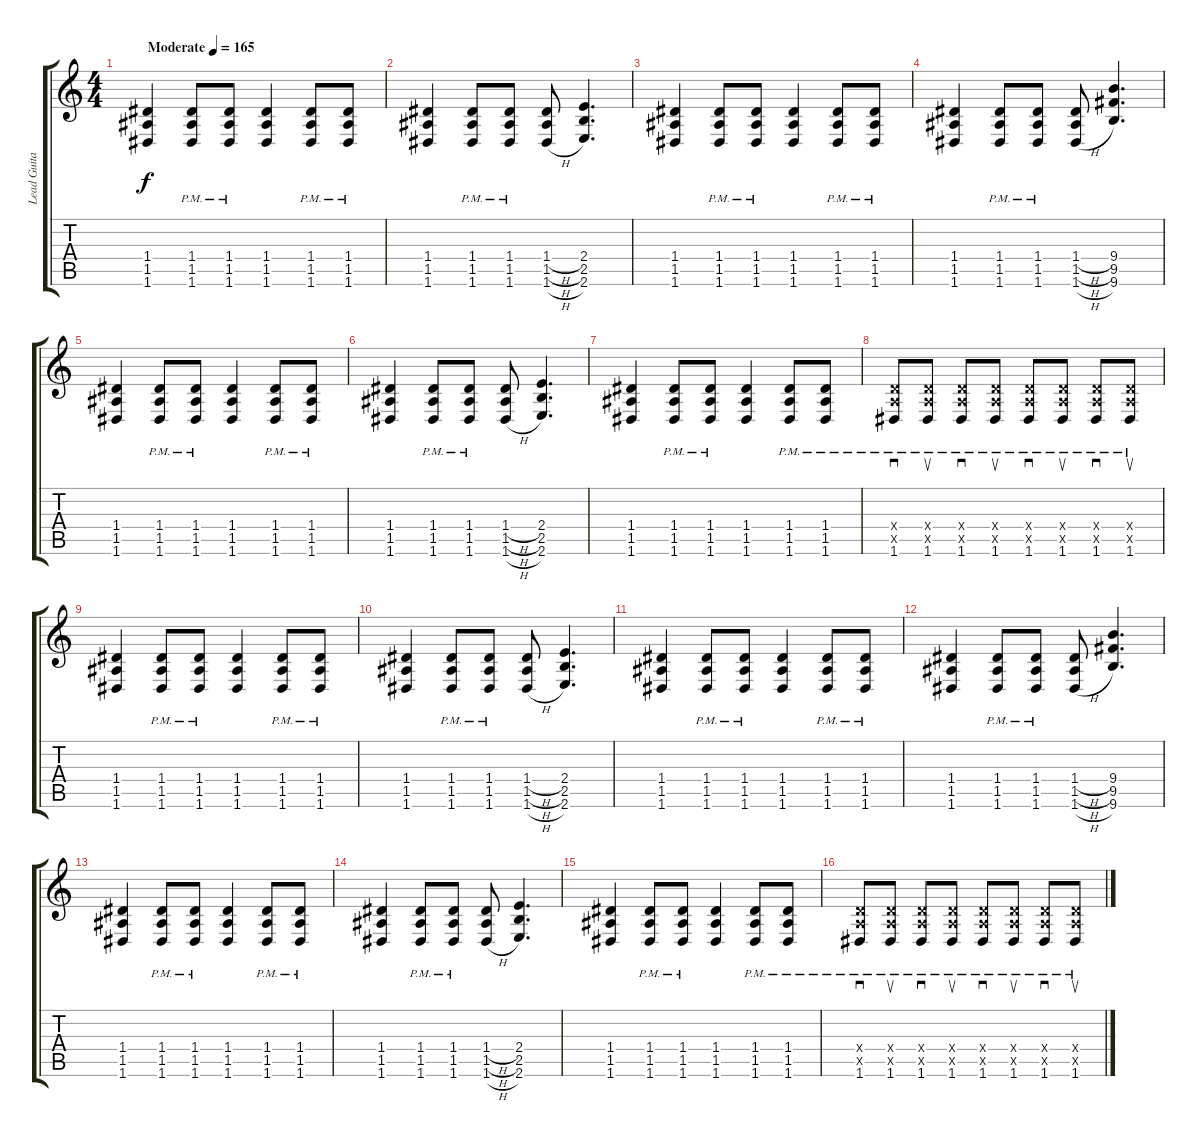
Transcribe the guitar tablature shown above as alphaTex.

\track ("Lead Guitar" "Lead Guita") {instrument overdrivenguitar}
\staff {score tabs}
\tuning (E4 B3 G3 D3 A2 D2) {hide}
\ts (4 4)
\tempo (165 "Moderate")
\clef g2
\ks c
(1.4 1.5 1.6).4{dy f instrument overdrivenguitar} (1.4{pm} 1.5{pm} 1.6{pm}).8 (1.4{pm} 1.5{pm} 1.6{pm}).8 (1.4 1.5 1.6).4 (1.4{pm} 1.5{pm} 1.6{pm}).8 (1.4{pm} 1.5{pm} 1.6{pm}).8 |
(1.4 1.5 1.6).4 (1.4{pm} 1.5{pm} 1.6{pm}).8 (1.4{pm} 1.5{pm} 1.6{pm}).8 (1.4{h} 1.5{h} 1.6{h}).8 (2.4 2.5 2.6).4{d} |
(1.4 1.5 1.6).4 (1.4{pm} 1.5{pm} 1.6{pm}).8 (1.4{pm} 1.5{pm} 1.6{pm}).8 (1.4 1.5 1.6).4 (1.4{pm} 1.5{pm} 1.6{pm}).8 (1.4{pm} 1.5{pm} 1.6{pm}).8 |
(1.4 1.5 1.6).4 (1.4{pm} 1.5{pm} 1.6{pm}).8 (1.4{pm} 1.5{pm} 1.6{pm}).8 (1.4{h} 1.5{h} 1.6{h}).8 (9.4 9.5 9.6).4{d} |
(1.4 1.5 1.6).4 (1.4{pm} 1.5{pm} 1.6{pm}).8 (1.4{pm} 1.5{pm} 1.6{pm}).8 (1.4 1.5 1.6).4 (1.4{pm} 1.5{pm} 1.6{pm}).8 (1.4{pm} 1.5{pm} 1.6{pm}).8 |
(1.4 1.5 1.6).4 (1.4{pm} 1.5{pm} 1.6{pm}).8 (1.4{pm} 1.5{pm} 1.6{pm}).8 (1.4{h} 1.5{h} 1.6{h}).8 (2.4 2.5 2.6).4{d} |
(1.4 1.5 1.6).4 (1.4{pm} 1.5{pm} 1.6{pm}).8 (1.4{pm} 1.5{pm} 1.6{pm}).8 (1.4 1.5 1.6).4 (1.4{pm} 1.5{pm} 1.6{pm}).8 (1.4{pm} 1.5{pm} 1.6{pm}).8 |
(0.4{x} 0.5{x} 1.6{pm}).8{sd} (0.4{x} 0.5{x} 1.6{pm}).8{su} (0.4{x} 0.5{x} 1.6{pm}).8{sd} (0.4{x} 0.5{x} 1.6{pm}).8{su} (0.4{x} 0.5{x} 1.6{pm}).8{sd} (0.4{x} 0.5{x} 1.6{pm}).8{su} (0.4{x} 0.5{x} 1.6{pm}).8{sd} (0.4{x} 0.5{x} 1.6{pm}).8{su} |
(1.4 1.5 1.6).4 (1.4{pm} 1.5{pm} 1.6{pm}).8 (1.4{pm} 1.5{pm} 1.6{pm}).8 (1.4 1.5 1.6).4 (1.4{pm} 1.5{pm} 1.6{pm}).8 (1.4{pm} 1.5{pm} 1.6{pm}).8 |
(1.4 1.5 1.6).4 (1.4{pm} 1.5{pm} 1.6{pm}).8 (1.4{pm} 1.5{pm} 1.6{pm}).8 (1.4{h} 1.5{h} 1.6{h}).8 (2.4 2.5 2.6).4{d} |
(1.4 1.5 1.6).4 (1.4{pm} 1.5{pm} 1.6{pm}).8 (1.4{pm} 1.5{pm} 1.6{pm}).8 (1.4 1.5 1.6).4 (1.4{pm} 1.5{pm} 1.6{pm}).8 (1.4{pm} 1.5{pm} 1.6{pm}).8 |
(1.4 1.5 1.6).4 (1.4{pm} 1.5{pm} 1.6{pm}).8 (1.4{pm} 1.5{pm} 1.6{pm}).8 (1.4{h} 1.5{h} 1.6{h}).8 (9.4 9.5 9.6).4{d} |
(1.4 1.5 1.6).4 (1.4{pm} 1.5{pm} 1.6{pm}).8 (1.4{pm} 1.5{pm} 1.6{pm}).8 (1.4 1.5 1.6).4 (1.4{pm} 1.5{pm} 1.6{pm}).8 (1.4{pm} 1.5{pm} 1.6{pm}).8 |
(1.4 1.5 1.6).4 (1.4{pm} 1.5{pm} 1.6{pm}).8 (1.4{pm} 1.5{pm} 1.6{pm}).8 (1.4{h} 1.5{h} 1.6{h}).8 (2.4 2.5 2.6).4{d} |
(1.4 1.5 1.6).4 (1.4{pm} 1.5{pm} 1.6{pm}).8 (1.4{pm} 1.5{pm} 1.6{pm}).8 (1.4 1.5 1.6).4 (1.4{pm} 1.5{pm} 1.6{pm}).8 (1.4{pm} 1.5{pm} 1.6{pm}).8 |
(0.4{x} 0.5{x} 1.6{pm}).8{sd} (0.4{x} 0.5{x} 1.6{pm}).8{su} (0.4{x} 0.5{x} 1.6{pm}).8{sd} (0.4{x} 0.5{x} 1.6{pm}).8{su} (0.4{x} 0.5{x} 1.6{pm}).8{sd} (0.4{x} 0.5{x} 1.6{pm}).8{su} (0.4{x} 0.5{x} 1.6{pm}).8{sd} (0.4{x} 0.5{x} 1.6{pm}).8{su}
